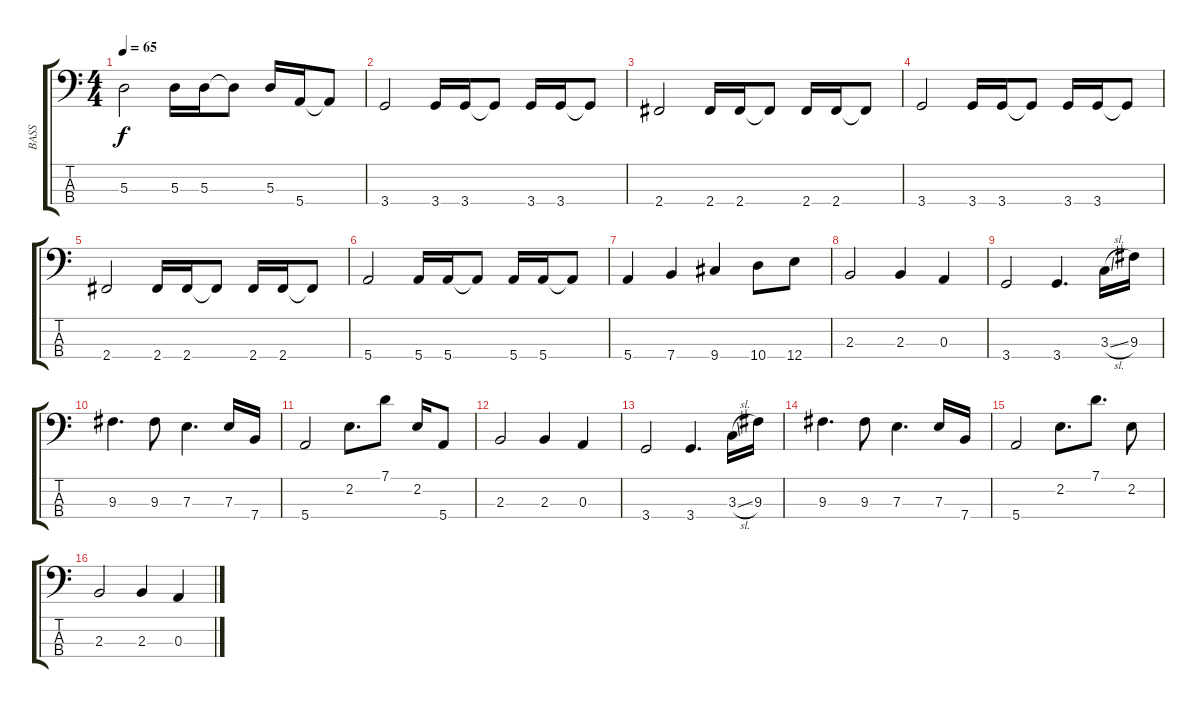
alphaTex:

\track ("BASS" "BASS") {instrument acousticbass}
\staff {score tabs}
\tuning (G2 D2 A1 E1) {hide}
\ts (4 4)
\tempo 65
\clef f4
\ks c
5.3.2{dy f} 5.3.16 5.3.16 5.3{t}.8 5.3.16 5.4.16 5.4{t}.8 |
3.4.2 3.4.16 3.4.16 3.4{t}.8 3.4.16 3.4.16 3.4{t}.8 |
2.4.2 2.4.16 2.4.16 2.4{t}.8 2.4.16 2.4.16 2.4{t}.8 |
3.4.2 3.4.16 3.4.16 3.4{t}.8 3.4.16 3.4.16 3.4{t}.8 |
2.4.2 2.4.16 2.4.16 2.4{t}.8 2.4.16 2.4.16 2.4{t}.8 |
5.4.2 5.4.16 5.4.16 5.4{t}.8 5.4.16 5.4.16 5.4{t}.8 |
5.4.4 7.4.4 9.4.4 10.4.8 12.4.8 |
2.3.2 2.3.4 0.3.4 |
3.4.2 3.4.4{d} 3.3{sl}.16 9.3.16 |
9.3.4{d} 9.3.8 7.3.4{d} 7.3.16 7.4.16 |
5.4.2 2.2.8{d} 7.1.8 2.2.16 5.4.8 |
2.3.2 2.3.4 0.3.4 |
3.4.2 3.4.4{d} 3.3{sl}.16 9.3.16 |
9.3.4{d} 9.3.8 7.3.4{d} 7.3.16 7.4.16 |
5.4.2 2.2.8{d} 7.1.8{d} 2.2.8 |
2.3.2 2.3.4 0.3.4
